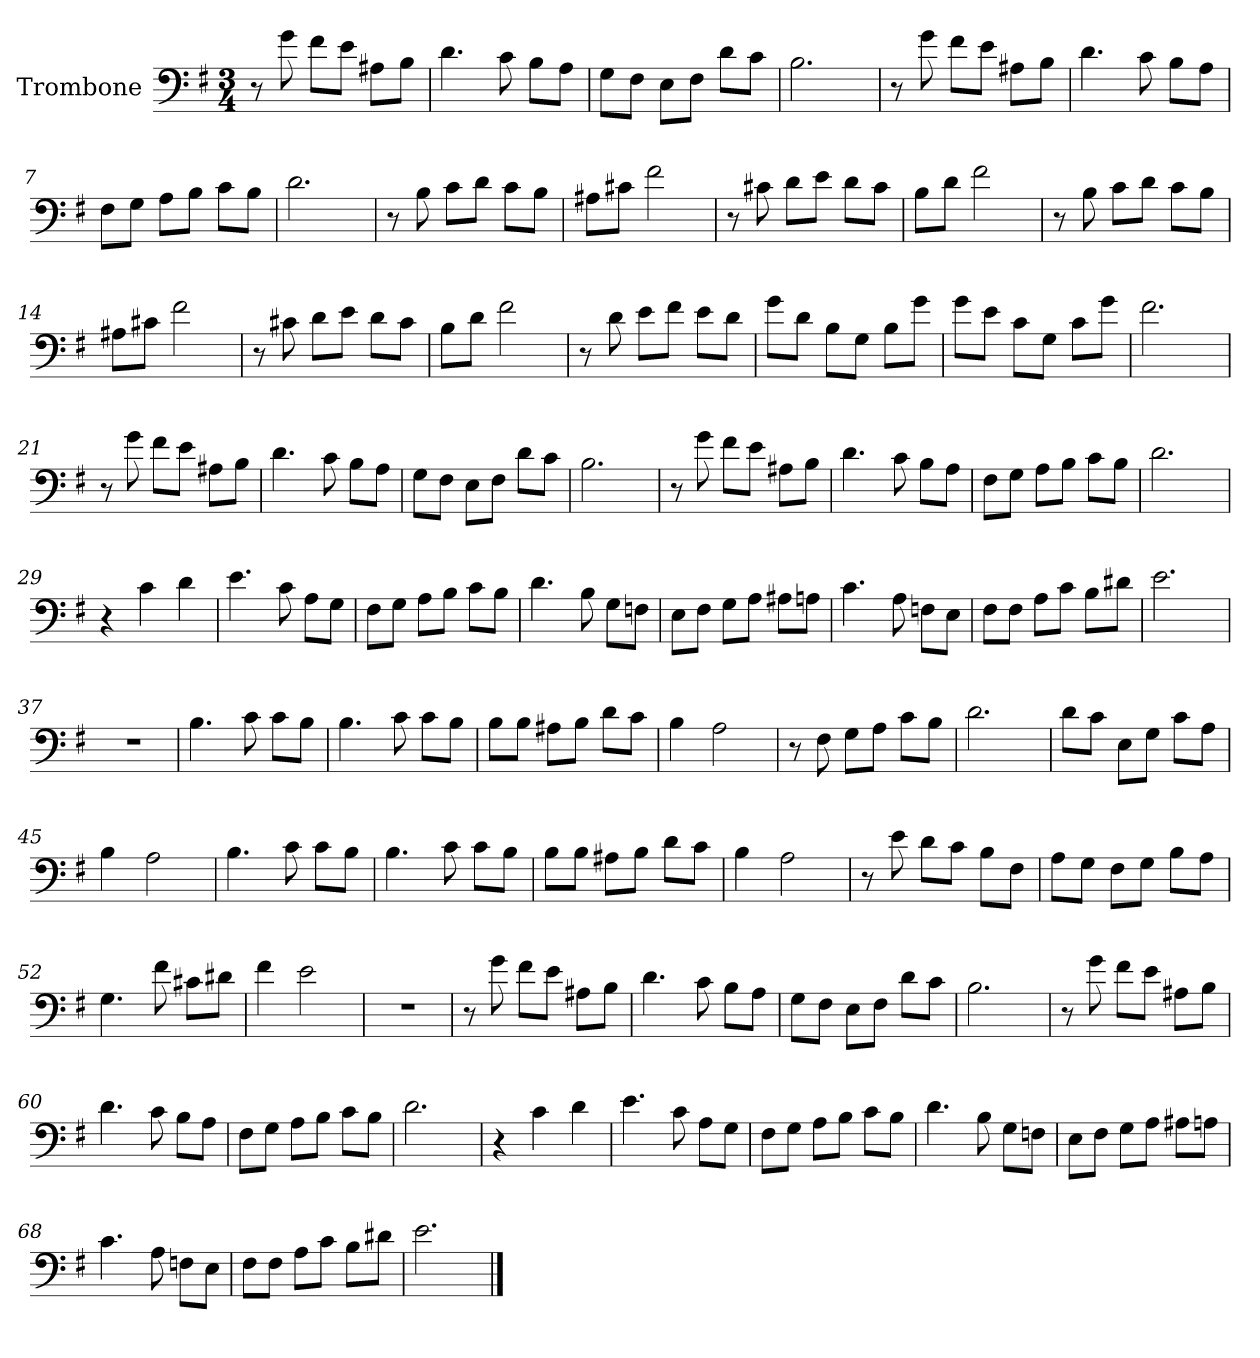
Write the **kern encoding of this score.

**kern
*part1
*staff1
*I"Trombone
*I'Tbn.
*clefF4
*k[f#]
*M3/4
*MM75
=1
8r
8g\
8f#\L
8e\J
8A#X\L
8B\J
=2
4.d\
8c\
8B\L
8A\J
=3
8G\L
8F#\J
8E\L
8F#\J
8d\L
8c\J
=4
2.B\
=5
8r
8g\
8f#\L
8e\J
8A#X\L
8B\J
=6
4.d\
8c\
8B\L
8A\J
!!LO:LB:g=z
=7
8F#\L
8G\J
8A\L
8B\J
8c\L
8B\J
=8
2.d\
=9
8r
8B\
8c\L
8d\J
8c\L
8B\J
=10
8A#X\L
8c#X\J
2f#\
=11
8r
8c#X\
8d\L
8e\J
8d\L
8c#\J
=12
8B\L
8d\J
2f#\
=13
8r
8B\
8c\L
8d\J
8c\L
8B\J
!!LO:LB:g=z
=14
8A#X\L
8c#X\J
2f#\
=15
8r
8c#X\
8d\L
8e\J
8d\L
8c#\J
=16
8B\L
8d\J
2f#\
=17
8r
8d\
8e\L
8f#\J
8e\L
8d\J
=18
8g\L
8d\J
8B\L
8G\J
8B\L
8g\J
=19
8g\L
8e\J
8c\L
8G\J
8c\L
8g\J
=20
2.f#\
!!LO:LB:g=z
=21
8r
8g\
8f#\L
8e\J
8A#X\L
8B\J
=22
4.d\
8c\
8B\L
8A\J
=23
8G\L
8F#\J
8E\L
8F#\J
8d\L
8c\J
=24
2.B\
=25
8r
8g\
8f#\L
8e\J
8A#X\L
8B\J
=26
4.d\
8c\
8B\L
8A\J
=27
8F#\L
8G\J
8A\L
8B\J
8c\L
8B\J
!!LO:LB:g=z
=28
2.d\
=29
4r
4c\
4d\
=30
4.e\
8c\
8A\L
8G\J
=31
8F#\L
8G\J
8A\L
8B\J
8c\L
8B\J
=32
4.d\
8B\
8G\L
8Fn\J
=33
8E\L
8F#\J
8G\L
8A\J
8A#X\L
8An\J
=34
4.c\
8A\
8Fn\L
8E\J
!!LO:LB:g=z
=35
8F#\L
8F#\J
8A\L
8c\J
8B\L
8d#X\J
=36
2.e\
=37
2.r
=38
4.B\
8c\
8c\L
8B\J
=39
4.B\
8c\
8c\L
8B\J
=40
8B\L
8B\J
8A#X\L
8B\J
8d\L
8c\J
=41
4B\
2A\
=42
8r
8F#\
8G\L
8A\J
8c\L
8B\J
!!LO:LB:g=z
=43
2.d\
=44
8d\L
8c\J
8E\L
8G\J
8c\L
8A\J
=45
4B\
2A\
=46
4.B\
8c\
8c\L
8B\J
=47
4.B\
8c\
8c\L
8B\J
=48
8B\L
8B\J
8A#X\L
8B\J
8d\L
8c\J
=49
4B\
2A\
=50
8r
8e\
8d\L
8c\J
8B\L
8F#\J
!!LO:LB:g=z
=51
8A\L
8G\J
8F#\L
8G\J
8B\L
8A\J
=52
4.G\
8f#\
8c#X\L
8d#X\J
=53
4f#\
2e\
=54
2.r
=55
8r
8g\
8f#\L
8e\J
8A#X\L
8B\J
=56
4.d\
8c\
8B\L
8A\J
=57
8G\L
8F#\J
8E\L
8F#\J
8d\L
8c\J
=58
2.B\
!!LO:LB:g=z
=59
8r
8g\
8f#\L
8e\J
8A#X\L
8B\J
=60
4.d\
8c\
8B\L
8A\J
=61
8F#\L
8G\J
8A\L
8B\J
8c\L
8B\J
=62
2.d\
=63
4r
4c\
4d\
=64
4.e\
8c\
8A\L
8G\J
=65
8F#\L
8G\J
8A\L
8B\J
8c\L
8B\J
!!LO:LB:g=z
=66
4.d\
8B\
8G\L
8Fn\J
=67
8E\L
8F#\J
8G\L
8A\J
8A#X\L
8An\J
=68
4.c\
8A\
8Fn\L
8E\J
=69
8F#\L
8F#\J
8A\L
8c\J
8B\L
8d#X\J
=70
2.e\
==
*-
